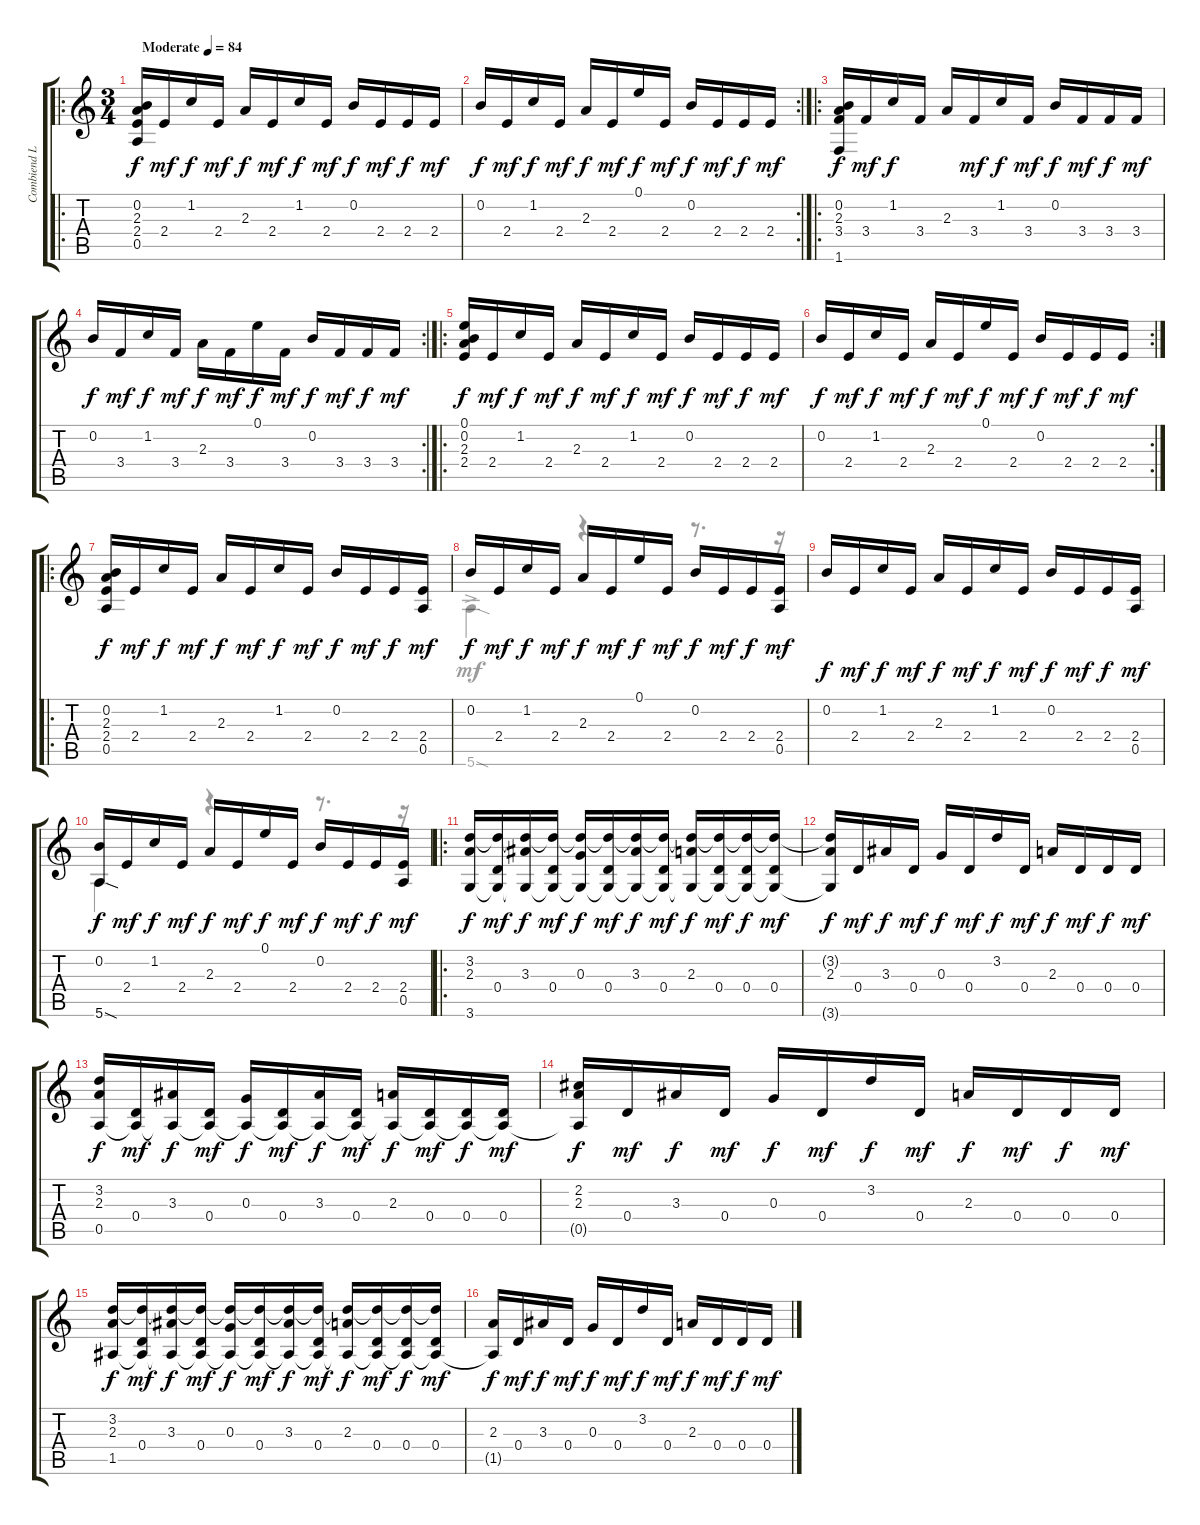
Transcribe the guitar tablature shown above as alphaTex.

\track ("Combiend Lowered" "Combiend L") {solo instrument acousticguitarnylon}
\staff {score tabs}
\tuning (E4 B3 G3 D3 A2 E2) {hide}
\voice
\ro
\ts (3 4)
\tempo (84 "Moderate")
\clef g2
\ks c
(0.2 2.3 2.4 0.5).16{dy f instrument acousticguitarnylon} 2.4.16{dy mf} 1.2.16{dy f} 2.4.16{dy mf} 2.3.16{dy f} 2.4.16{dy mf} 1.2.16{dy f} 2.4.16{dy mf} 0.2.16{dy f} 2.4.16{dy mf} 2.4.16{dy f} 2.4.16{dy mf} |
\rc 2
0.2.16{dy f} 2.4.16{dy mf} 1.2.16{dy f} 2.4.16{dy mf} 2.3.16{dy f} 2.4.16{dy mf} 0.1.16{dy f} 2.4.16{dy mf} 0.2.16{dy f} 2.4.16{dy mf} 2.4.16{dy f} 2.4.16{dy mf} |
\ro
(0.2 2.3 3.4 1.6).16{dy f} 3.4.16{dy mf} 1.2.16{dy f} 3.4.16 2.3.16 3.4.16{dy mf} 1.2.16{dy f} 3.4.16{dy mf} 0.2.16{dy f} 3.4.16{dy mf} 3.4.16{dy f} 3.4.16{dy mf} |
\rc 2
0.2.16{dy f} 3.4.16{dy mf} 1.2.16{dy f} 3.4.16{dy mf} 2.3.16{dy f} 3.4.16{dy mf} 0.1.16{dy f} 3.4.16{dy mf} 0.2.16{dy f} 3.4.16{dy mf} 3.4.16{dy f} 3.4.16{dy mf} |
\ro
(0.1 0.2 2.3 2.4).16{dy f} 2.4.16{dy mf} 1.2.16{dy f} 2.4.16{dy mf} 2.3.16{dy f} 2.4.16{dy mf} 1.2.16{dy f} 2.4.16{dy mf} 0.2.16{dy f} 2.4.16{dy mf} 2.4.16{dy f} 2.4.16{dy mf} |
\rc 2
0.2.16{dy f} 2.4.16{dy mf} 1.2.16{dy f} 2.4.16{dy mf} 2.3.16{dy f} 2.4.16{dy mf} 0.1.16{dy f} 2.4.16{dy mf} 0.2.16{dy f} 2.4.16{dy mf} 2.4.16{dy f} 2.4.16{dy mf} |
\ro
(0.2 2.3 2.4 0.5).16{dy f} 2.4.16{dy mf} 1.2.16{dy f} 2.4.16{dy mf} 2.3.16{dy f} 2.4.16{dy mf} 1.2.16{dy f} 2.4.16{dy mf} 0.2.16{dy f} 2.4.16{dy mf} 2.4.16{dy f} (2.4 0.5).16{dy mf} |
0.2.16{dy f} 2.4.16{dy mf} 1.2.16{dy f} 2.4.16{dy mf} 2.3.16{dy f} 2.4.16{dy mf} 0.1.16{dy f} 2.4.16{dy mf} 0.2.16{dy f} 2.4.16{dy mf} 2.4.16{dy f} (2.4 0.5).16{dy mf} |
0.2.16{dy f} 2.4.16{dy mf} 1.2.16{dy f} 2.4.16{dy mf} 2.3.16{dy f} 2.4.16{dy mf} 1.2.16{dy f} 2.4.16{dy mf} 0.2.16{dy f} 2.4.16{dy mf} 2.4.16{dy f} (2.4 0.5).16{dy mf} |
(0.2 5.6{sod}).16{dy f} 2.4.16{dy mf} 1.2.16{dy f} 2.4.16{dy mf} 2.3.16{dy f} 2.4.16{dy mf} 0.1.16{dy f} 2.4.16{dy mf} 0.2.16{dy f} 2.4.16{dy mf} 2.4.16{dy f} (2.4 0.5).16{dy mf} |
\ro
(3.2 2.3 3.6).16{dy f} (3.2{t} 0.4 3.6{t}).16{dy mf} (3.2{t} 3.3 3.6{t}).16{dy f} (3.2{t} 0.4 3.6{t}).16{dy mf} (3.2{t} 0.3 3.6{t}).16{dy f} (3.2{t} 0.4 3.6{t}).16{dy mf} (3.2{t} 3.3 3.6{t}).16{dy f} (3.2{t} 0.4 3.6{t}).16{dy mf} (3.2{t} 2.3 3.6{t}).16{dy f} (3.2{t} 0.4 3.6{t}).16{dy mf} (3.2{t} 0.4 3.6{t}).16{dy f} (3.2{t} 0.4 3.6{t}).16{dy mf} |
(3.2{t} 2.3 3.6{t}).16{dy f} 0.4.16{dy mf} 3.3.16{dy f} 0.4.16{dy mf} 0.3.16{dy f} 0.4.16{dy mf} 3.2.16{dy f} 0.4.16{dy mf} 2.3.16{dy f} 0.4.16{dy mf} 0.4.16{dy f} 0.4.16{dy mf} |
(3.2 2.3 0.5).16{dy f} (0.4 0.5{t}).16{dy mf} (3.3 0.5{t}).16{dy f} (0.4 0.5{t}).16{dy mf} (0.3 0.5{t}).16{dy f} (0.4 0.5{t}).16{dy mf} (3.3 0.5{t}).16{dy f} (0.4 0.5{t}).16{dy mf} (2.3 0.5{t}).16{dy f} (0.4 0.5{t}).16{dy mf} (0.4 0.5{t}).16{dy f} (0.4 0.5{t}).16{dy mf} |
(2.2 2.3 0.5{t}).16{dy f} 0.4.16{dy mf} 3.3.16{dy f} 0.4.16{dy mf} 0.3.16{dy f} 0.4.16{dy mf} 3.2.16{dy f} 0.4.16{dy mf} 2.3.16{dy f} 0.4.16{dy mf} 0.4.16{dy f} 0.4.16{dy mf} |
(3.2 2.3 1.5).16{dy f} (3.2{t} 0.4 1.5{t}).16{dy mf} (3.2{t} 3.3 1.5{t}).16{dy f} (3.2{t} 0.4 1.5{t}).16{dy mf} (3.2{t} 0.3 1.5{t}).16{dy f} (3.2{t} 0.4 1.5{t}).16{dy mf} (3.2{t} 3.3 1.5{t}).16{dy f} (3.2{t} 0.4 1.5{t}).16{dy mf} (3.2{t} 2.3 1.5{t}).16{dy f} (3.2{t} 0.4 1.5{t}).16{dy mf} (3.2{t} 0.4 1.5{t}).16{dy f} (3.2{t} 0.4 1.5{t}).16{dy mf} |
(2.3 1.5{t}).16{dy f} 0.4.16{dy mf} 3.3.16{dy f} 0.4.16{dy mf} 0.3.16{dy f} 0.4.16{dy mf} 3.2.16{dy f} 0.4.16{dy mf} 2.3.16{dy f} 0.4.16{dy mf} 0.4.16{dy f} 0.4.16{dy mf}
\voice
\clef g2
\ottava regular
\simile none
\ks c
|
|
|
|
|
|
|
5.6{sod ac}.4 r.4 r.8{d} r.16 |
|
5.6{sod}.4 r.4 r.8{d} r.16 |
|
|
|
|
|
